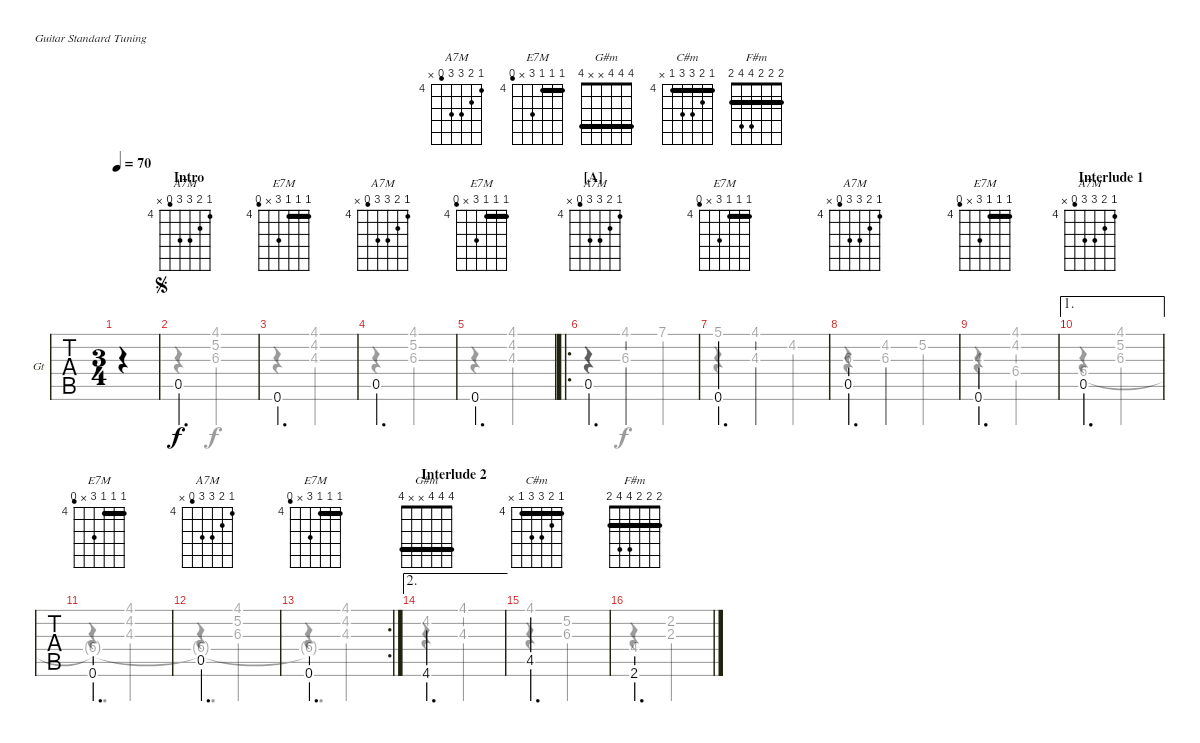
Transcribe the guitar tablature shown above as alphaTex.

\defaultSystemsLayout 4
\bracketExtendMode nobrackets
\firstSystemTrackNameOrientation horizontal
\otherSystemsTrackNameOrientation horizontal
\chordDiagramsInScore
\track ("Guitar" "Gt") {instrument acousticguitarsteel}
\staff {tabs}
\tuning (E4 B3 G3 D3 A2 E2)
\chord ("A7M" 4 5 6 x 3 x) {firstfret 4}
\chord ("E7M" 4 4 4 x x 0) {barre (4 4)}
\chord ("A7M" 4 5 6 6 3 x) {firstfret 4}
\chord ("E7M" 4 4 4 6 x 3) {firstfret 4 barre (4 4)}
\chord ("G#m" 4 4 4 x x 4) {barre (4 4 4)}
\chord ("C#m" 4 5 6 6 4 x) {firstfret 4 barre 4}
\chord ("F#m" 2 2 2 4 4 2) {barre (2 2 2)}
\voice
\ts (3 4)
\tempo 70
\clef g2
\ks e
|
\section ("" "Intro")
\jump segno
0.5.2{d ch "A7M"} |
0.6.2{d ch "E7M"} |
0.5.2{d ch "A7M"} |
0.6.2{d ch "E7M"} |
\ro
\section ("A" "")
0.5.2{d ch "A7M"} |
0.6.2{d ch "E7M"} |
0.5.2{d ch "A7M"} |
0.6.2{d ch "E7M"} |
\ae 1
\section ("" "Interlude 1")
0.5.2{d ch "A7M"} |
0.6.2{d ch "E7M"} |
0.5.2{d ch "A7M"} |
\rc 2
0.6.2{d ch "E7M"} |
\ae 2
\section ("" "Interlude 2")
4.6.2{d ch "G#m"} |
4.5.2{d ch "C#m"} |
2.6.2{d ch "F#m"}
\voice
\clef g2
\ottava regular
\simile none
\ks e
|
r.4 (6.3 5.2 4.1).2 |
r.4 (4.3 4.2 4.1).2 |
r.4 (6.3 5.2 4.1).2 |
r.4 (4.3 4.2 4.1).2 |
r.4 6.3.2 |
r.4 4.3.2 |
r.4 6.3.2 |
r.4 (4.2 4.1 6.4).2 |
r.4 (6.3 5.2 4.1).2 |
r.4 (4.3 4.2 4.1).2 |
r.4 (6.3 5.2 4.1).2 |
r.4 (4.3 4.2 4.1).2 |
r.4 (4.3 4.1).2 |
r.4 (6.3 5.2).2 |
r.4 (2.3 2.2).2
\voice
\clef g2
\ottava regular
\simile none
\ks e
|
|
|
|
|
r.4 4.1.4 7.1.4 |
5.1.4 4.1.4 4.2.4 |
6.3.4 4.2.4 5.2.4 |
4.3.2{d} |
6.4.2{d} |
6.4{t}.2{d} |
6.4{t}.2{d} |
6.4{t}.2{d} |
4.2.2{d} |
4.1.2{d} |
4.4.2{d}
